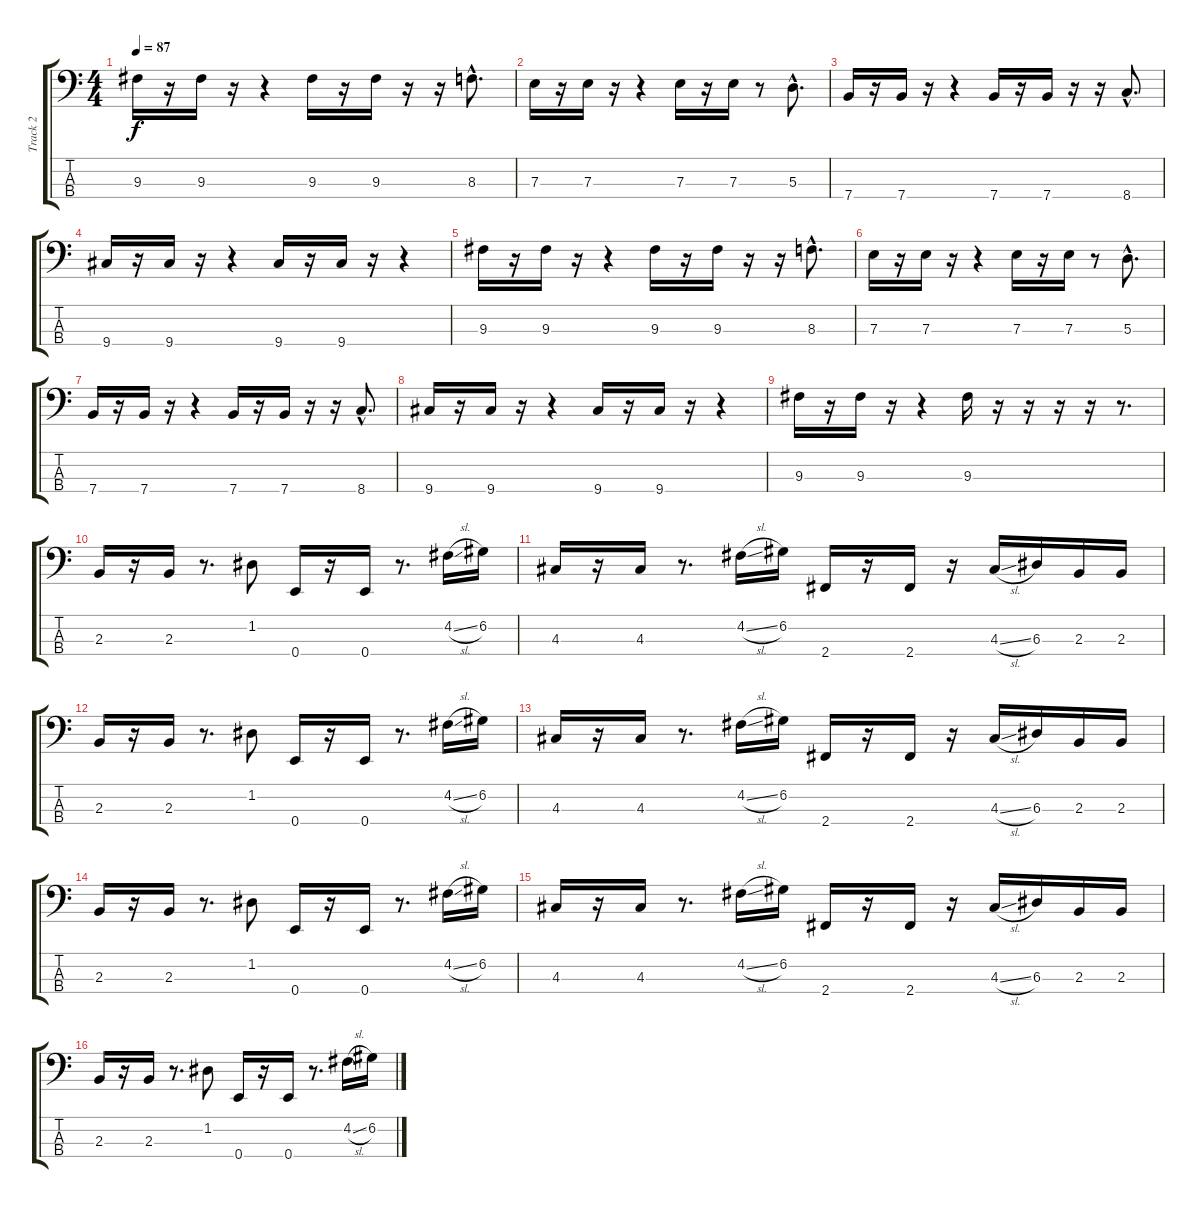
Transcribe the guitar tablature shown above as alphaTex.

\track ("Track 2" "Track 2") {instrument electricbassfinger}
\staff {score tabs}
\tuning (G2 D2 A1 E1) {hide}
\ts (4 4)
\tempo 87
\clef f4
\ks c
9.3.16{dy f} r.16 9.3.16 r.16 r.4 9.3.16 r.16 9.3.16 r.16 r.16 8.3{hac}.8{d} |
7.3.16 r.16 7.3.16 r.16 r.4 7.3.16 r.16 7.3.16 r.8 5.3{hac}.8{d} |
7.4.16 r.16 7.4.16 r.16 r.4 7.4.16 r.16 7.4.16 r.16 r.16 8.4{hac}.8{d} |
9.4.16 r.16 9.4.16 r.16 r.4 9.4.16 r.16 9.4.16 r.16 r.4 |
9.3.16 r.16 9.3.16 r.16 r.4 9.3.16 r.16 9.3.16 r.16 r.16 8.3{hac}.8{d} |
7.3.16 r.16 7.3.16 r.16 r.4 7.3.16 r.16 7.3.16 r.8 5.3{hac}.8{d} |
7.4.16 r.16 7.4.16 r.16 r.4 7.4.16 r.16 7.4.16 r.16 r.16 8.4{hac}.8{d} |
9.4.16 r.16 9.4.16 r.16 r.4 9.4.16 r.16 9.4.16 r.16 r.4 |
9.3.16 r.16 9.3.16 r.16 r.4 9.3.16 r.16 r.16 r.16 r.16 r.8{d} |
2.3.16 r.16 2.3.16 r.8{d} 1.2.8 0.4.16 r.16 0.4.16 r.8{d} 4.2{sl}.16 6.2.16 |
4.3.16 r.16 4.3.16 r.8{d} 4.2{sl}.16 6.2.16 2.4.16 r.16 2.4.16 r.16 4.3{sl}.16 6.3.16 2.3.16 2.3.16 |
2.3.16 r.16 2.3.16 r.8{d} 1.2.8 0.4.16 r.16 0.4.16 r.8{d} 4.2{sl}.16 6.2.16 |
4.3.16 r.16 4.3.16 r.8{d} 4.2{sl}.16 6.2.16 2.4.16 r.16 2.4.16 r.16 4.3{sl}.16 6.3.16 2.3.16 2.3.16 |
2.3.16 r.16 2.3.16 r.8{d} 1.2.8 0.4.16 r.16 0.4.16 r.8{d} 4.2{sl}.16 6.2.16 |
4.3.16 r.16 4.3.16 r.8{d} 4.2{sl}.16 6.2.16 2.4.16 r.16 2.4.16 r.16 4.3{sl}.16 6.3.16 2.3.16 2.3.16 |
2.3.16 r.16 2.3.16 r.8{d} 1.2.8 0.4.16 r.16 0.4.16 r.8{d} 4.2{sl}.16 6.2.16
